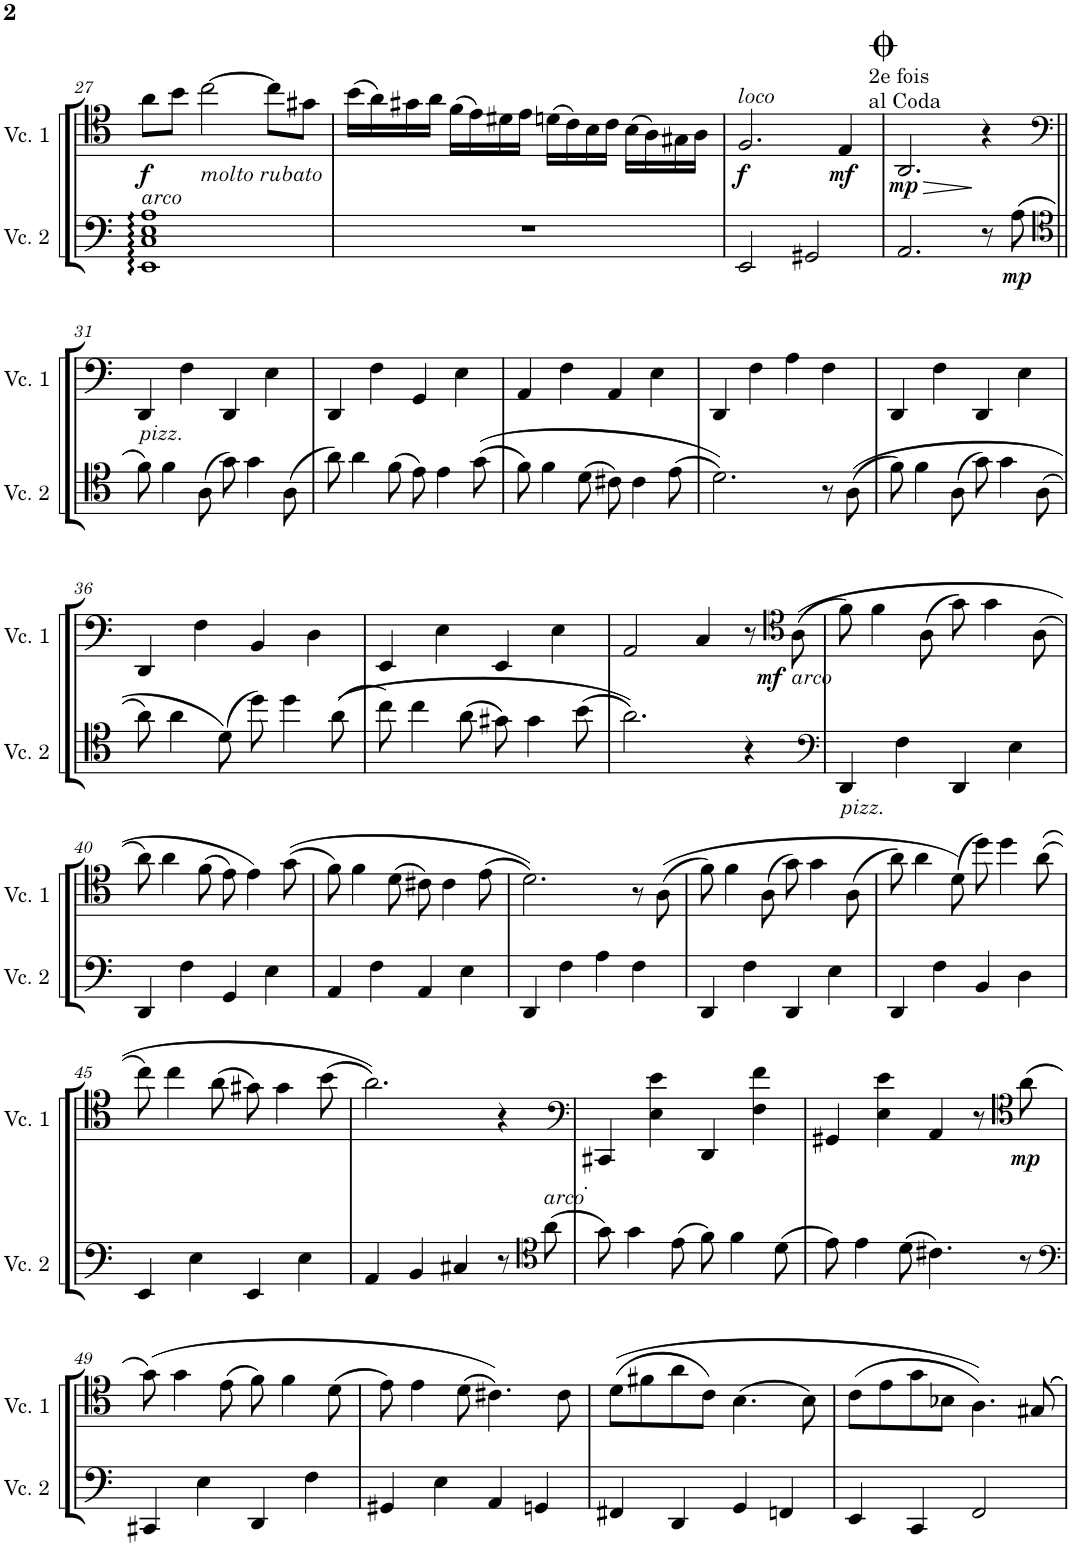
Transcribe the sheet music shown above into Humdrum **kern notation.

**kern	**dynam	**kern	**dynam
*part2	*part2	*part1	*part1
*staff2	*staff2	*staff1	*staff1
*I"Cello 2	*	*I"Cello 1	*
!!LO:PB:g=z
*clefF4	*	*clefC4	*
*k[]	*	*k[]	*
*M4/4	*	*M4/4	*
*met(c)	*	*met(c)	*
=27	=27	=27	=27
!LO:TX:a:i:t=arco	!	!	!
!	!	!	!LO:DY:b
1EE: 1C: 1E: 1A:	.	8a\L	f
.	.	8b\J	.
!	!	!LO:TX:b:i:t=molto rubato	!
.	.	[2cc\	.
.	.	8cc\L]	.
.	.	8g#X\J	.
=28	=28	=28	=28
1r	.	(16b\LL	.
.	.	16a\)	.
.	.	16g#X\	.
.	.	16a\JJ	.
.	.	(16f\LL	.
.	.	16e\)	.
.	.	16d#X\	.
.	.	16e\JJ	.
.	.	(16dn\LL	.
.	.	16c\)	.
.	.	16B\	.
.	.	16c\JJ	.
.	.	(16B\LL	.
.	.	16A\)	.
.	.	16G#X\	.
.	.	16A\JJ	.
=29	=29	=29	=29
!	!	!LO:TX:a:i:t=loco	!
!	!	!	!LO:DY:b
2EE/	.	2.F/	f
2GG#X/	.	.	.
!	!	!LO:TX:a:t=2e fois	!
!	!	!	!LO:DY:b
.	.	4E/	mf
=30	=30	=30	=30
!	!	!	!LO:HP:b
!	!	!	!LO:DY:n=1:b
2.AA/	.	2.AA/	> mp
8r	.	4r	]
!	!LO:DY:b	!	!
(8A\	mp	.	.
!!LO:LB:g=z
=31||	=31||	=31||	=31||
*clefC4	*	*clefF4	*
!	!	!LO:TX:b:i:t=pizz.	!
8f\)	.	4DD/	.
4f\	.	.	.
.	.	4F\	.
(8A\	.	.	.
8g\)	.	4DD/	.
4g\	.	.	.
.	.	4E\	.
(8A\	.	.	.
=32	=32	=32	=32
8a\)	.	4DD/	.
4a\	.	.	.
.	.	4F\	.
(8f\	.	.	.
8e\)	.	4GG/	.
4e\	.	.	.
.	.	4E\	.
((8g\	.	.	.
=33	=33	=33	=33
8f\)	.	4AA/	.
4f\	.	.	.
.	.	4F\	.
(8d\	.	.	.
8c#X\)	.	4AA/	.
4c#\	.	.	.
.	.	4E\	.
(8e\	.	.	.
=34	=34	=34	=34
2.d\))	.	4DD/	.
.	.	4F\	.
.	.	4A\	.
8r	.	4F\	.
((8A\	.	.	.
=35	=35	=35	=35
8f\)	.	4DD/	.
4f\	.	.	.
.	.	4F\	.
(8A\	.	.	.
8g\)	.	4DD/	.
4g\	.	.	.
.	.	4E\	.
(8A\	.	.	.
!!LO:LB:g=z
=36	=36	=36	=36
8a\)	.	4DD/	.
4a\	.	.	.
.	.	4F\	.
(8d\)	.	.	.
8dd\)	.	4BB/	.
4dd\	.	.	.
.	.	4D\	.
((8a\	.	.	.
=37	=37	=37	=37
8cc\)	.	4EE/	.
4cc\	.	.	.
.	.	4E\	.
(8a\	.	.	.
8g#X\)	.	4EE/	.
4g#\	.	.	.
.	.	4E\	.
(8b\	.	.	.
=38	=38	=38	=38
2.a\))	.	2AA/	.
.	.	4C/	.
4r	.	8r	.
*	*	*clefC4	*
!	!	!	!LO:DY:b
!	!	!	!LO:DY:n=1:b
.	.	((8A\	mf other-dynamics
=39	=39	=39	=39
*clefF4	*	*	*
!LO:TX:b:i:t=pizz.	!	!	!
4DD/	.	8f\)	.
.	.	4f\	.
4F\	.	.	.
.	.	(8A\	.
4DD/	.	8g\)	.
.	.	4g\	.
4E\	.	.	.
.	.	(8A\	.
!!LO:LB:g=z
=40	=40	=40	=40
4DD/	.	8a\)	.
.	.	4a\	.
4F\	.	.	.
.	.	(8f\	.
4GG/	.	8e\)	.
.	.	4e\)	.
4E\	.	.	.
.	.	((8g\	.
=41	=41	=41	=41
4AA/	.	8f\)	.
.	.	4f\	.
4F\	.	.	.
.	.	(8d\	.
4AA/	.	8c#X\)	.
.	.	4c#\	.
4E\	.	.	.
.	.	(8e\	.
=42	=42	=42	=42
4DD/	.	2.d\))	.
4F\	.	.	.
4A\	.	.	.
4F\	.	8r	.
.	.	((8A\	.
=43	=43	=43	=43
4DD/	.	8f\)	.
.	.	4f\	.
4F\	.	.	.
.	.	(8A\	.
4DD/	.	8g\)	.
.	.	4g\	.
4E\	.	.	.
.	.	(8A\	.
=44	=44	=44	=44
4DD/	.	8a\)	.
.	.	4a\	.
4F\	.	.	.
.	.	(8d\)	.
4BB/	.	8dd\)	.
.	.	4dd\	.
4D\	.	.	.
.	.	((8a\	.
!!LO:LB:g=z
=45	=45	=45	=45
4EE/	.	8cc\)	.
.	.	4cc\	.
4E\	.	.	.
.	.	(8a\	.
4EE/	.	8g#X\)	.
.	.	4g#\	.
4E\	.	.	.
.	.	(8b\	.
=46	=46	=46	=46
4AA/	.	2.a\))	.
4BB/	.	.	.
4C#X/	.	.	.
8r	.	4r	.
*clefC4	*	*	*
!LO:TX:a:i:t=arco	!	!	!
(8a\	.	.	.
=47	=47	=47	=47
*	*	*clefF4	*
!	!	!LO:TX:b:i:t=.	!
8g\)	.	4CC#X/	.
4g\	.	.	.
.	.	4E\ 4e\	.
(8e\	.	.	.
8f\)	.	4DD/	.
4f\	.	.	.
.	.	4F\ 4f\	.
(8d\	.	.	.
=48	=48	=48	=48
8e\)	.	4GG#X/	.
4e\	.	.	.
.	.	4E\ 4e\	.
(8d\	.	.	.
4.c#X\)	.	4AA/	.
.	.	8r	.
*	*	*clefC4	*
!	!	!	!LO:DY:b
8r	.	(8a\	mp
!!LO:LB:g=z
=49	=49	=49	=49
*clefF4	*	*	*
4CC#X/	.	(8g\)	.
.	.	4g\	.
4E\	.	.	.
.	.	(8e\	.
4DD/	.	8f\)	.
.	.	4f\	.
4F\	.	.	.
.	.	(8d\	.
=50	=50	=50	=50
4GG#X/	.	8e\)	.
.	.	4e\	.
4E\	.	.	.
.	.	(8d\	.
4AA/	.	4.c#X\))	.
4GGn/	.	.	.
.	.	8c#\	.
=51	=51	=51	=51
4FF#X/	.	((8d\L	.
.	.	8f#X\	.
4DD/	.	8a\	.
.	.	8c\J)	.
4GG/	.	(4.B\	.
4FFn/	.	.	.
.	.	8B\)	.
=52	=52	=52	=52
4EE/	.	(8c\L	.
.	.	8e\	.
4CC/	.	8g\	.
.	.	8B-X\J	.
2FF/	.	4.A\))	.
.	.	8G#X/	.
=	=	=	=
*-	*-	*-	*-
